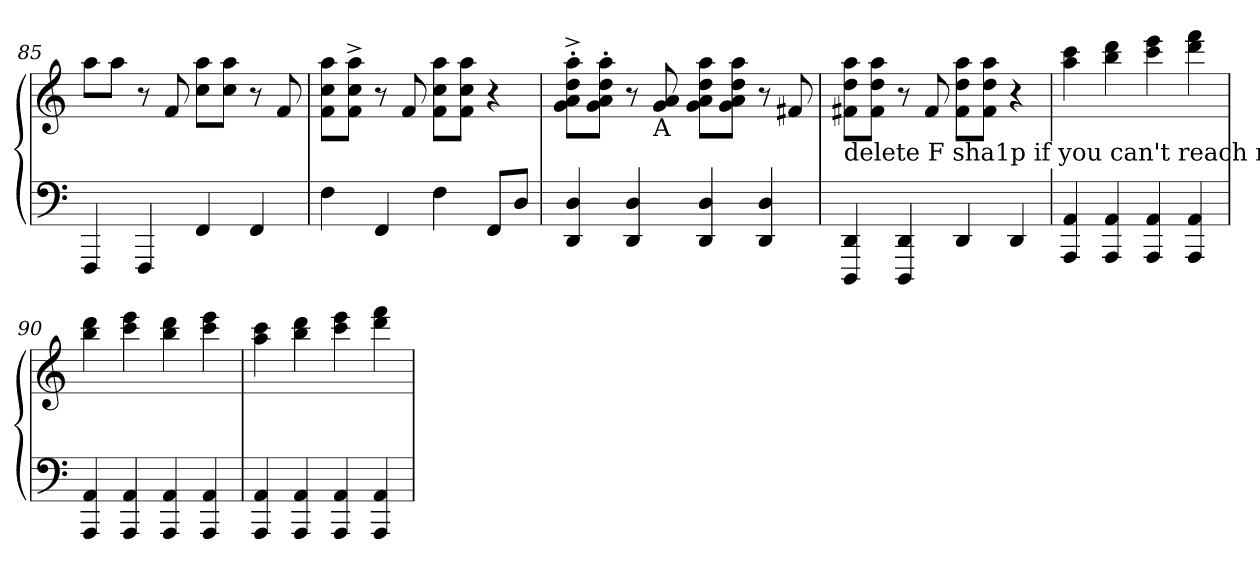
**kern	**kern
*part1	*part1
*staff2	*staff1
*clefF4	*clefG2
*k[]	*k[]
*C:	*C:
=85	=85
4FFF/	8aa\L
.	8aa\J
4FFF/	8r
.	8f/
4FF/	8cc\ 8aa\L
.	8cc\ 8aa\J
4FF/	8r
.	8f/
=86	=86
4F\	8f\ 8cc\ 8aa\L
.	8f\^ 8cc\^ 8aa\^J
4FF/	8r
.	8f/
4F\	8f\ 8cc\ 8aa\L
.	8f\ 8cc\ 8aa\J
8FF/L	4r
8D/J	.
!!LO:LB:g=z
=87	=87
4DD/ 4D/	8g\'^ 8a\'^ 8dd\'^ 8aa\'^L
.	8g\' 8a\' 8dd\' 8aa\'J
4DD/ 4D/	8r
!	!LO:TX:b:t=A
.	8g/ 8a/
4DD/ 4D/	8g\ 8a\ 8dd\ 8aa\L
.	8g\ 8a\ 8dd\ 8aa\J
4DD/ 4D/	8r
.	8f#X/
=88	=88
!	!LO:TX:b:t=delete F sha1p if you can't reach m0ll0 Cresc-
4DDD/ 4DD/	8f#X\ 8dd\ 8aa\L
.	8f#\ 8dd\ 8aa\J
4DDD/ 4DD/	8r
.	8f#/
4DD/	8f#\ 8dd\ 8aa\L
.	8f#\ 8dd\ 8aa\J
4DD/	4r
=89	=89
4AAA/ 4AA/	4aa\ 4ccc\
4AAA/ 4AA/	4bb\ 4ddd\
4AAA/ 4AA/	4ccc\ 4eee\
4AAA/ 4AA/	4ddd\ 4fff\
=90	=90
4AAA/ 4AA/	4bb\ 4ddd\
4AAA/ 4AA/	4ccc\ 4eee\
4AAA/ 4AA/	4bb\ 4ddd\
4AAA/ 4AA/	4ccc\ 4eee\
=91	=91
4AAA/ 4AA/	4aa\ 4ccc\
4AAA/ 4AA/	4bb\ 4ddd\
4AAA/ 4AA/	4ccc\ 4eee\
4AAA/ 4AA/	4ddd\ 4fff\
=	=
*-	*-
